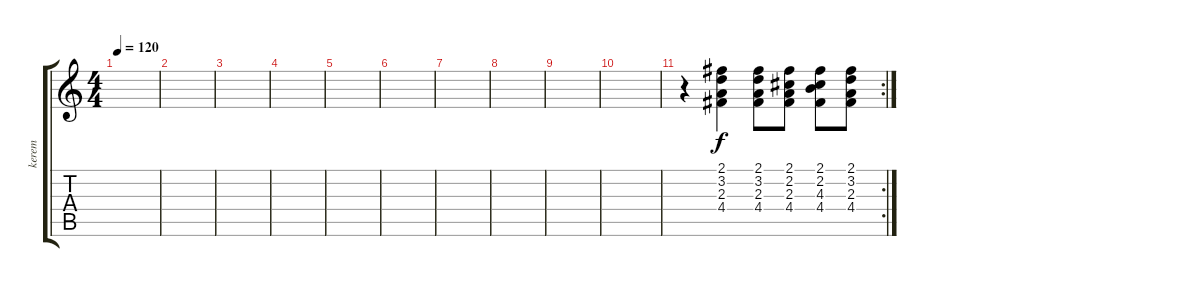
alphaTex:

\track ("kerem" "kerem") {instrument acousticguitarsteel}
\staff {score tabs}
\tuning (E4 B3 G3 D3 A2 E2) {hide}
\ts (4 4)
\tempo 120
\clef g2
\ks c
|
|
|
|
|
|
|
|
|
|
\rc 2
r.4 (2.1 3.2 2.3 4.4).4 (2.1 3.2 2.3 4.4).8 (2.1 2.2 2.3 4.4).8 (2.1 2.2 4.3 4.4).8 (2.1 3.2 2.3 4.4).8
